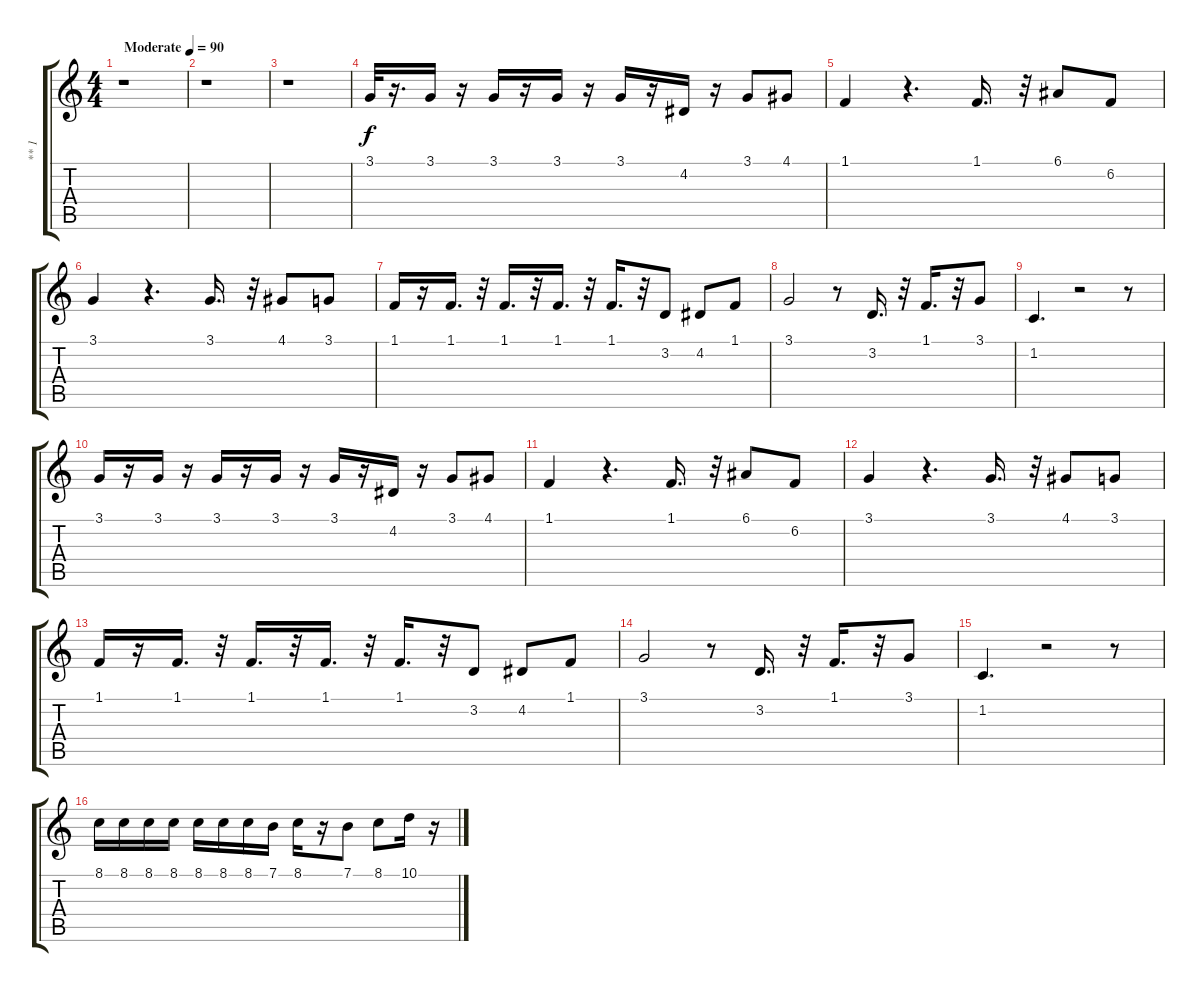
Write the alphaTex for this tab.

\track ("** 1" "** 1") {instrument rockorgan}
\staff {score tabs}
\tuning (E4 B3 G3 D3 A2 E2) {hide}
\ts (4 4)
\tempo (90 "Moderate")
\clef g2
\ks c
r.1{dy f instrument rockorgan} |
r.1 |
r.1 |
3.1.32 r.16{d} 3.1.16 r.16 3.1.16 r.16 3.1.16 r.16 3.1.16 r.16 4.2.16 r.16 3.1.8 4.1.8 |
1.1.4 r.4{d} 1.1.16{d} r.32 6.1.8 6.2.8 |
3.1.4 r.4{d} 3.1.16{d} r.32 4.1.8 3.1.8 |
1.1.16 r.16 1.1.16{d} r.32 1.1.16{d} r.32 1.1.16{d} r.32 1.1.16{d} r.32 3.2.8 4.2.8 1.1.8 |
3.1.2 r.8 3.2.16{d} r.32 1.1.16{d} r.32 3.1.8 |
1.2.4{d} r.2 r.8 |
3.1.16 r.16 3.1.16 r.16 3.1.16 r.16 3.1.16 r.16 3.1.16 r.16 4.2.16 r.16 3.1.8 4.1.8 |
1.1.4 r.4{d} 1.1.16{d} r.32 6.1.8 6.2.8 |
3.1.4 r.4{d} 3.1.16{d} r.32 4.1.8 3.1.8 |
1.1.16 r.16 1.1.16{d} r.32 1.1.16{d} r.32 1.1.16{d} r.32 1.1.16{d} r.32 3.2.8 4.2.8 1.1.8 |
3.1.2 r.8 3.2.16{d} r.32 1.1.16{d} r.32 3.1.8 |
1.2.4{d} r.2 r.8 |
8.1.16 8.1.16 8.1.16 8.1.16 8.1.16 8.1.16 8.1.16 7.1.16 8.1.16 r.16 7.1.8 8.1.8 10.1.16 r.16
